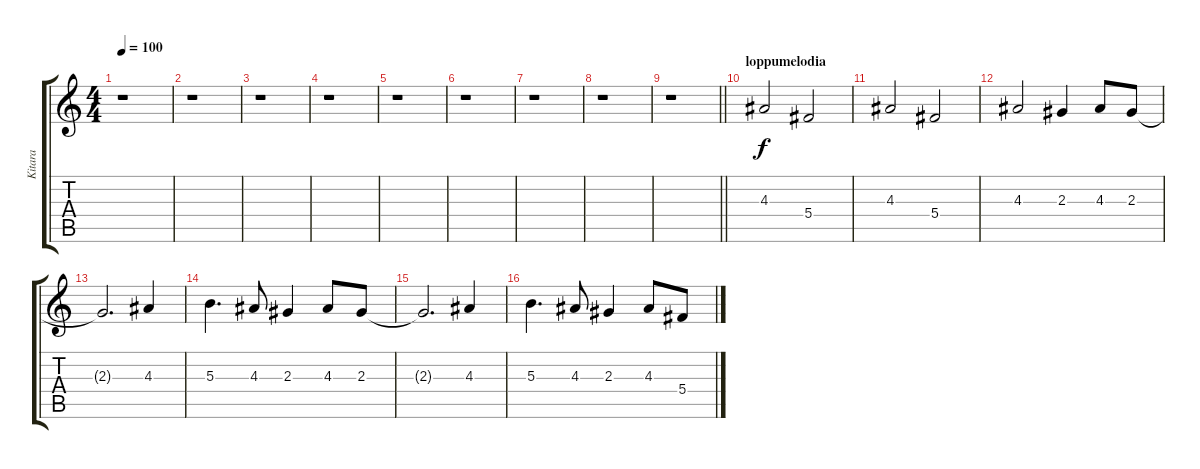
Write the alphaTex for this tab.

\track ("Kitara" "Kitara") {instrument overdrivenguitar}
\staff {score tabs}
\tuning (Eb4 Bb3 Gb3 Db3 Ab2 Db2) {hide}
\ts (4 4)
\tempo 100
\clef g2
\ks c
r.1{dy f} |
r.1 |
r.1 |
r.1 |
r.1 |
r.1 |
r.1 |
r.1 |
\barLineRight lightlight
r.1 |
\section ("" "loppumelodia")
4.3.2{volume 13 instrument distortionguitar} 5.4.2 |
4.3.2 5.4.2 |
4.3.2 2.3.4 4.3.8 2.3.8 |
2.3{t}.2{d} 4.3.4 |
5.3.4{d} 4.3.8 2.3.4 4.3.8 2.3.8 |
2.3{t}.2{d} 4.3.4 |
5.3.4{d} 4.3.8 2.3.4 4.3.8 5.4.8
